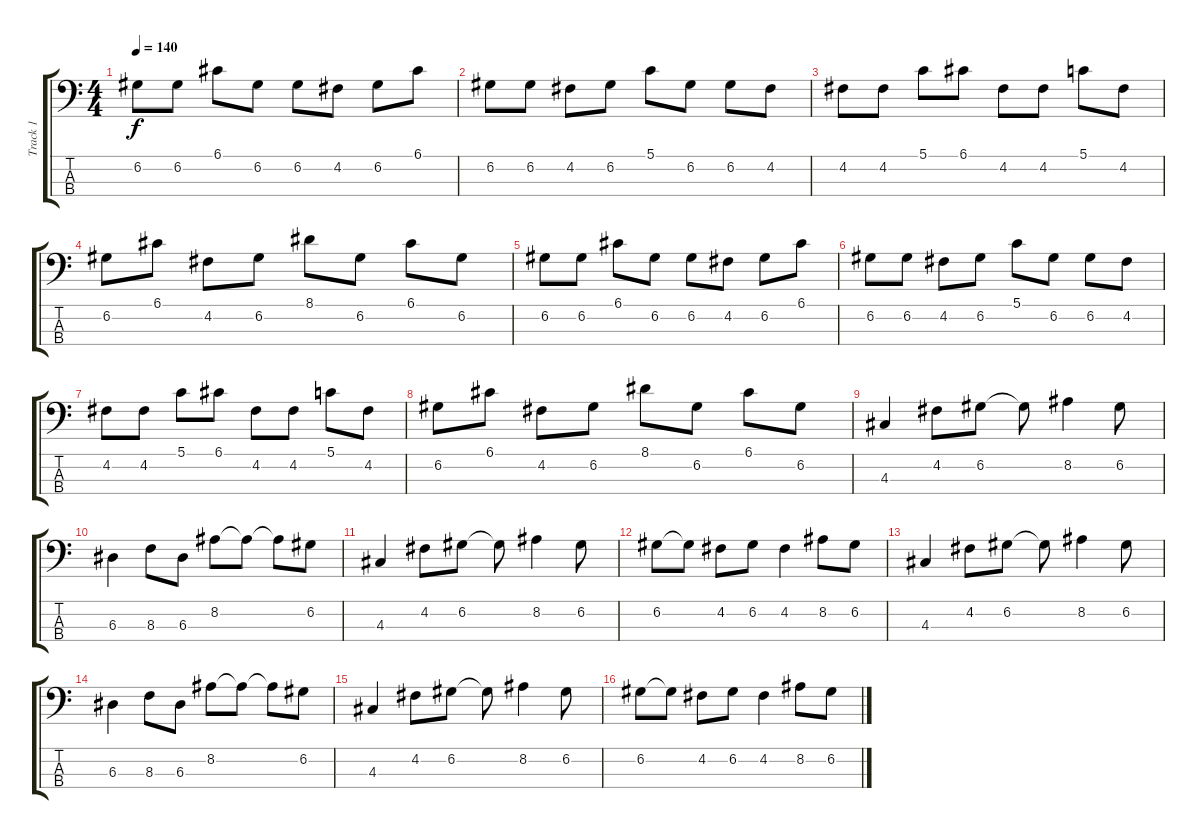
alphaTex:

\track ("Track 1" "Track 1") {instrument electricbasspick}
\staff {score tabs}
\tuning (G2 D2 A1 E1) {hide}
\ts (4 4)
\tempo 140
\clef f4
\ks c
6.2.8{dy f} 6.2.8 6.1.8 6.2.8 6.2.8 4.2.8 6.2.8 6.1.8 |
6.2.8 6.2.8 4.2.8 6.2.8 5.1.8 6.2.8 6.2.8 4.2.8 |
4.2.8 4.2.8 5.1.8 6.1.8 4.2.8 4.2.8 5.1.8 4.2.8 |
6.2.8 6.1.8 4.2.8 6.2.8 8.1.8 6.2.8 6.1.8 6.2.8 |
6.2.8 6.2.8 6.1.8 6.2.8 6.2.8 4.2.8 6.2.8 6.1.8 |
6.2.8 6.2.8 4.2.8 6.2.8 5.1.8 6.2.8 6.2.8 4.2.8 |
4.2.8 4.2.8 5.1.8 6.1.8 4.2.8 4.2.8 5.1.8 4.2.8 |
6.2.8 6.1.8 4.2.8 6.2.8 8.1.8 6.2.8 6.1.8 6.2.8 |
4.3.4 4.2.8 6.2.8 6.2{t}.8 8.2.4 6.2.8 |
6.3.4 8.3.8 6.3.8 8.2.8 8.2{t}.8 8.2{t}.8 6.2.8 |
4.3.4 4.2.8 6.2.8 6.2{t}.8 8.2.4 6.2.8 |
6.2.8 6.2{t}.8 4.2.8 6.2.8 4.2.4 8.2.8 6.2.8 |
4.3.4 4.2.8 6.2.8 6.2{t}.8 8.2.4 6.2.8 |
6.3.4 8.3.8 6.3.8 8.2.8 8.2{t}.8 8.2{t}.8 6.2.8 |
4.3.4 4.2.8 6.2.8 6.2{t}.8 8.2.4 6.2.8 |
6.2.8 6.2{t}.8 4.2.8 6.2.8 4.2.4 8.2.8 6.2.8
